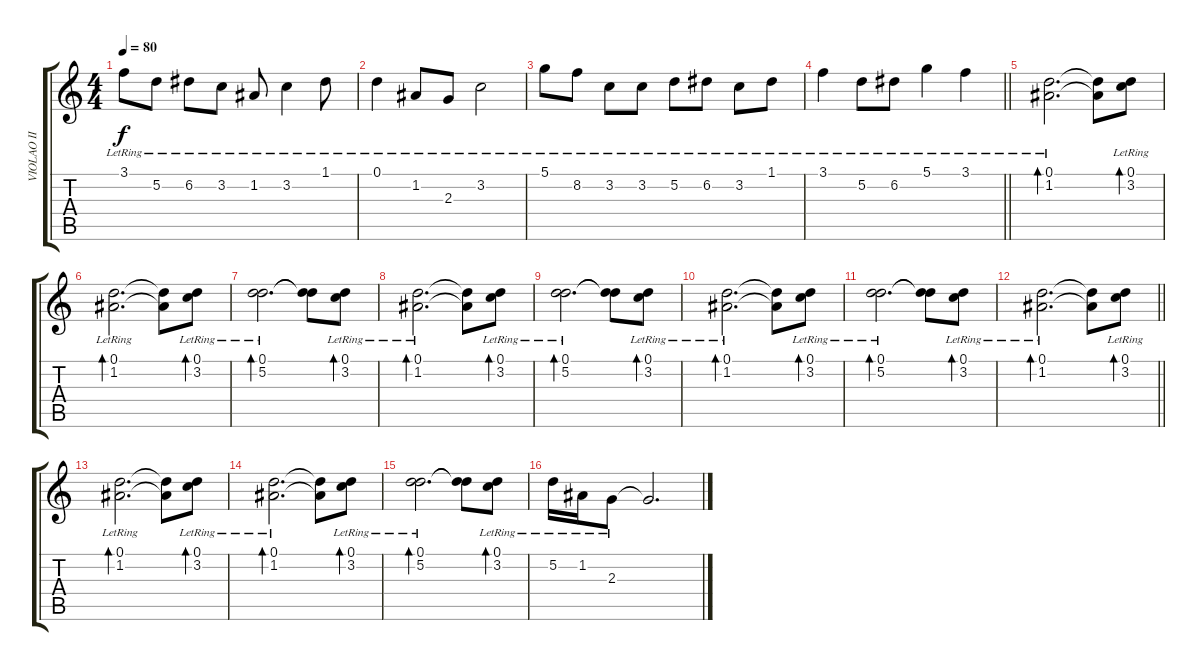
\track ("VIOLAO II" "VIOLAO II") {instrument electricguitarjazz}
\staff {score tabs}
\tuning (D4 A3 F3 C3 G2 C2) {hide}
\ts (4 4)
\section ("" "")
\tempo 80
\clef g2
\ks c
3.1{lr}.8{dy f} 5.2{lr}.8 6.2{lr}.8 3.2{lr}.8 1.2{lr}.8 3.2{lr}.4 1.1{lr}.8 |
0.1{lr}.4 1.2{lr}.8 2.3{lr}.8 3.2{lr}.2 |
5.1{lr}.8 8.2{lr}.8 3.2{lr}.8 3.2{lr}.8 5.2{lr}.8 6.2{lr}.8 3.2{lr}.8 1.1{lr}.8 |
\barLineRight lightlight
3.1{lr}.4 5.2{lr}.8 6.2{lr}.8 5.1{lr}.4 3.1{lr}.4 |
\section ("" "")
(0.1{lr} 1.2{lr}).2{d bd 240} (0.1{t} 1.2{t}).8 (0.1{lr} 3.2{lr}).8{bd 240} |
(0.1{lr} 1.2{lr}).2{d bd 240} (0.1{t} 1.2{t}).8 (0.1{lr} 3.2{lr}).8{bd 240} |
(0.1{lr} 5.2{lr}).2{d bd 240} (0.1{t} 5.2{t}).8 (0.1{lr} 3.2{lr}).8{bd 240} |
(0.1{lr} 1.2{lr}).2{d bd 240} (0.1{t} 1.2{t}).8 (0.1{lr} 3.2{lr}).8{bd 240} |
(0.1{lr} 5.2{lr}).2{d bd 240} (0.1{t} 5.2{t}).8 (0.1{lr} 3.2{lr}).8{bd 240} |
(0.1{lr} 1.2{lr}).2{d bd 240} (0.1{t} 1.2{t}).8 (0.1{lr} 3.2{lr}).8{bd 240} |
(0.1{lr} 5.2{lr}).2{d bd 240} (0.1{t} 5.2{t}).8 (0.1{lr} 3.2{lr}).8{bd 240} |
\barLineRight lightlight
(0.1{lr} 1.2{lr}).2{d bd 240} (0.1{t} 1.2{t}).8 (0.1{lr} 3.2{lr}).8{bd 240} |
\section ("" "")
(0.1{lr} 1.2{lr}).2{d bd 240} (0.1{t} 1.2{t}).8 (0.1{lr} 3.2{lr}).8{bd 240} |
(0.1{lr} 1.2{lr}).2{d bd 240} (0.1{t} 1.2{t}).8 (0.1{lr} 3.2{lr}).8{bd 240} |
(0.1{lr} 5.2{lr}).2{d bd 240} (0.1{t} 5.2{t}).8 (0.1{lr} 3.2{lr}).8{bd 240} |
5.2{lr}.16 1.2{lr}.16 2.3{lr}.8 2.3{t}.2{d}
